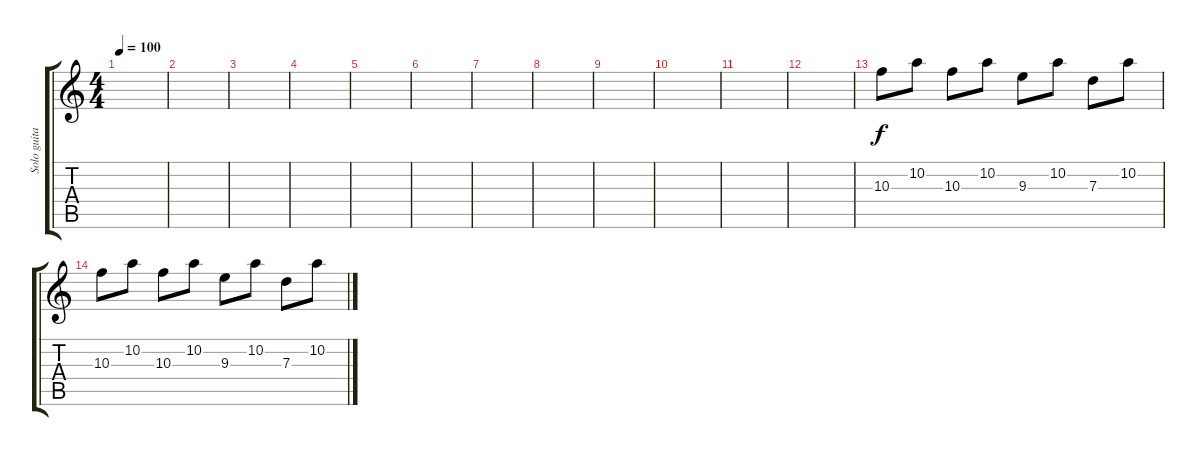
\track ("Solo guitar (Nick)" "Solo guita") {instrument distortionguitar}
\staff {score tabs}
\tuning (E4 B3 G3 D3 A2 E2) {hide}
\ts (4 4)
\tempo 100
\clef g2
\ks c
|
|
|
|
|
|
|
|
|
|
|
|
10.3.8 10.2.8 10.3.8 10.2.8 9.3.8 10.2.8 7.3.8 10.2.8 |
10.3.8 10.2.8 10.3.8 10.2.8 9.3.8 10.2.8 7.3.8 10.2.8
